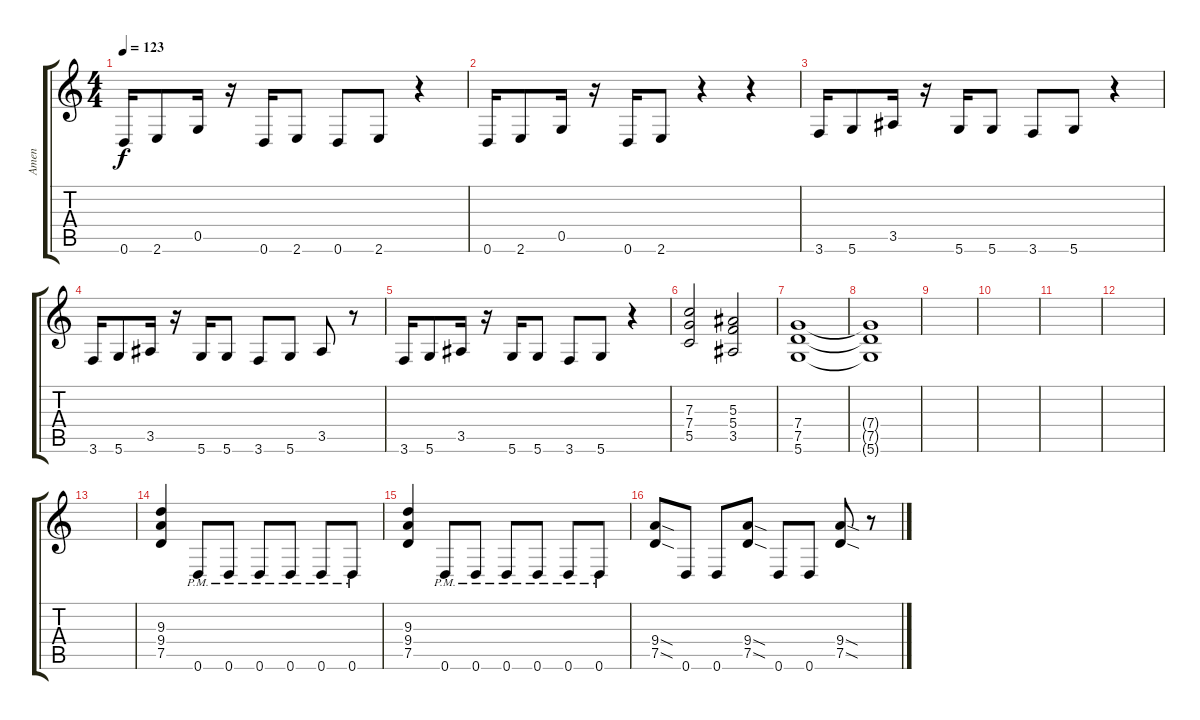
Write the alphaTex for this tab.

\track ("Amen" "Amen") {instrument distortionguitar}
\staff {score tabs}
\tuning (D4 A3 F3 C3 G2 D2) {hide}
\ts (4 4)
\tempo 123
\clef g2
\ks c
0.6.16{dy f} 2.6.8 0.5.16 r.16 0.6.16 2.6.8 0.6.8 2.6.8 r.4 |
0.6.16 2.6.8 0.5.16 r.16 0.6.16 2.6.8 r.4 r.4 |
3.6.16 5.6.8 3.5.16 r.16 5.6.16 5.6.8 3.6.8 5.6.8 r.4 |
3.6.16 5.6.8 3.5.16 r.16 5.6.16 5.6.8 3.6.8 5.6.8 3.5.8 r.8 |
3.6.16 5.6.8 3.5.16 r.16 5.6.16 5.6.8 3.6.8 5.6.8 r.4 |
(7.3 7.4 5.5).2 (5.3 5.4 3.5).2 |
(7.4 7.5 5.6).1 |
(7.4{t} 7.5{t} 5.6{t}).1 |
|
|
|
|
|
(9.3 9.4 7.5).4 0.6{pm}.8 0.6{pm}.8 0.6{pm}.8 0.6{pm}.8 0.6{pm}.8 0.6{pm}.8 |
(9.3 9.4 7.5).4 0.6{pm}.8 0.6{pm}.8 0.6{pm}.8 0.6{pm}.8 0.6{pm}.8 0.6{pm}.8 |
(9.4{sod} 7.5{sod}).8 0.6.8 0.6.8 (9.4{sod} 7.5{sod}).8 0.6.8 0.6.8 (9.4{sod} 7.5{sod}).8 r.8
